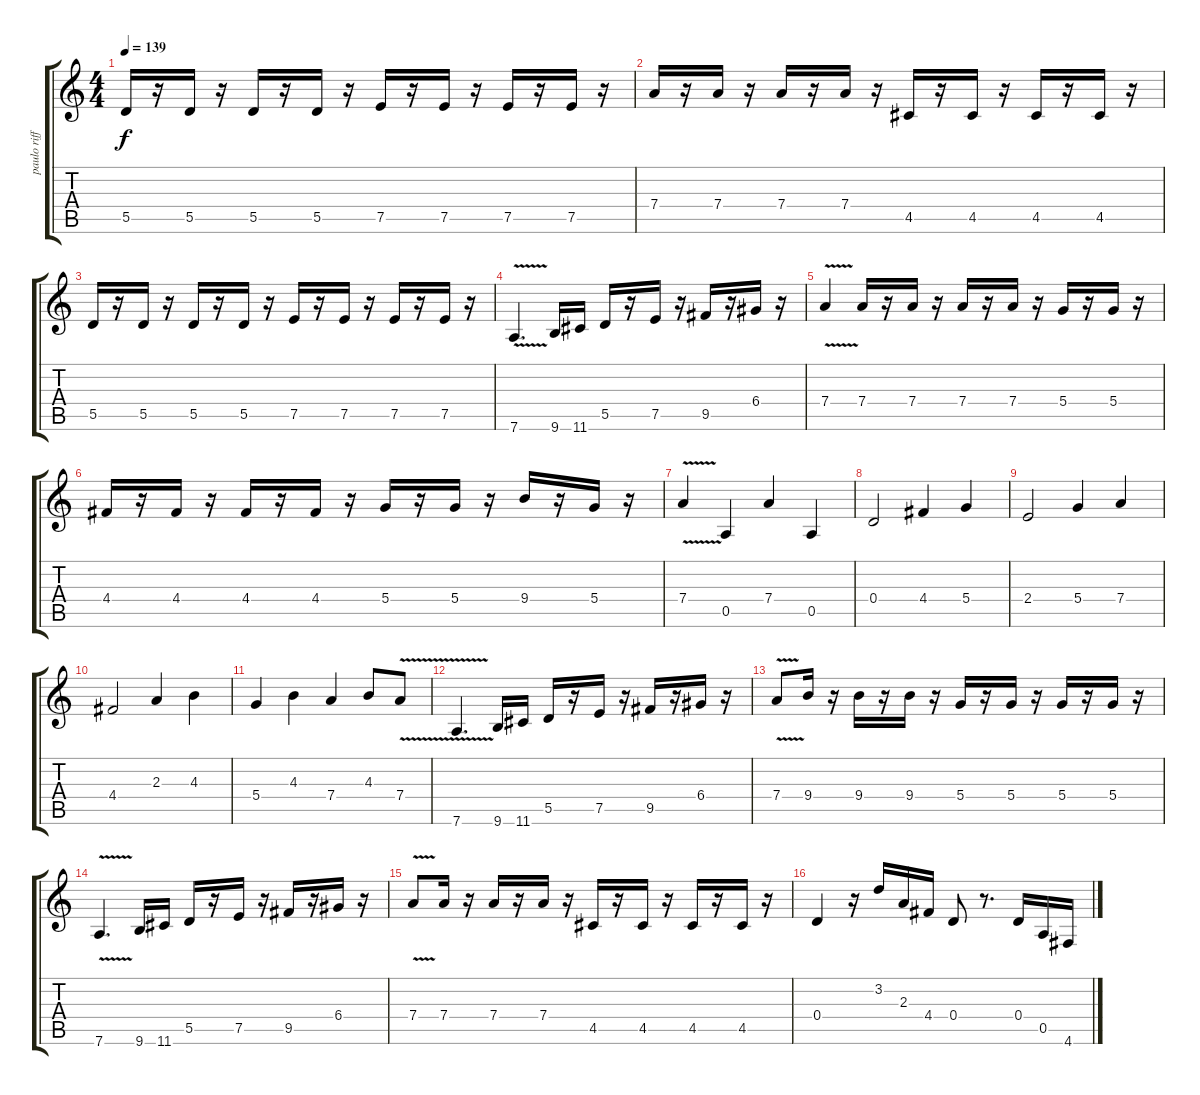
\track ("paulo riff" "paulo riff") {instrument distortionguitar}
\staff {score tabs}
\tuning (E4 B3 G3 D3 A2 D2) {hide}
\ts (4 4)
\tempo 139
\clef g2
\ks c
5.5.16{dy f} r.16 5.5.16 r.16 5.5.16 r.16 5.5.16 r.16 7.5.16 r.16 7.5.16 r.16 7.5.16 r.16 7.5.16 r.16 |
7.4.16 r.16 7.4.16 r.16 7.4.16 r.16 7.4.16 r.16 4.5.16 r.16 4.5.16 r.16 4.5.16 r.16 4.5.16 r.16 |
5.5.16 r.16 5.5.16 r.16 5.5.16 r.16 5.5.16 r.16 7.5.16 r.16 7.5.16 r.16 7.5.16 r.16 7.5.16 r.16 |
7.6{v}.4{d} 9.6.16 11.6.16 5.5.16 r.16 7.5.16 r.16 9.5.16 r.16 6.4.16 r.16 |
7.4{v}.4 7.4.16 r.16 7.4.16 r.16 7.4.16 r.16 7.4.16 r.16 5.4.16 r.16 5.4.16 r.16 |
4.4.16 r.16 4.4.16 r.16 4.4.16 r.16 4.4.16 r.16 5.4.16 r.16 5.4.16 r.16 9.4.16 r.16 5.4.16 r.16 |
7.4{v}.4 0.5.4 7.4.4 0.5.4 |
0.4.2 4.4.4 5.4.4 |
2.4.2 5.4.4 7.4.4 |
4.4.2 2.3.4 4.3.4 |
5.4.4 4.3.4 7.4.4 4.3.8 7.4{v}.8 |
7.6{v}.4{d} 9.6.16 11.6.16 5.5.16 r.16 7.5.16 r.16 9.5.16 r.16 6.4.16 r.16 |
7.4{v}.8 9.4.16 r.16 9.4.16 r.16 9.4.16 r.16 5.4.16 r.16 5.4.16 r.16 5.4.16 r.16 5.4.16 r.16 |
7.6{v}.4{d} 9.6.16 11.6.16 5.5.16 r.16 7.5.16 r.16 9.5.16 r.16 6.4.16 r.16 |
7.4{v}.8 7.4.16 r.16 7.4.16 r.16 7.4.16 r.16 4.5.16 r.16 4.5.16 r.16 4.5.16 r.16 4.5.16 r.16 |
0.4.4 r.16 3.2.16 2.3.16 4.4.16 0.4.8 r.8{d} 0.4.16 0.5.16 4.6.16
